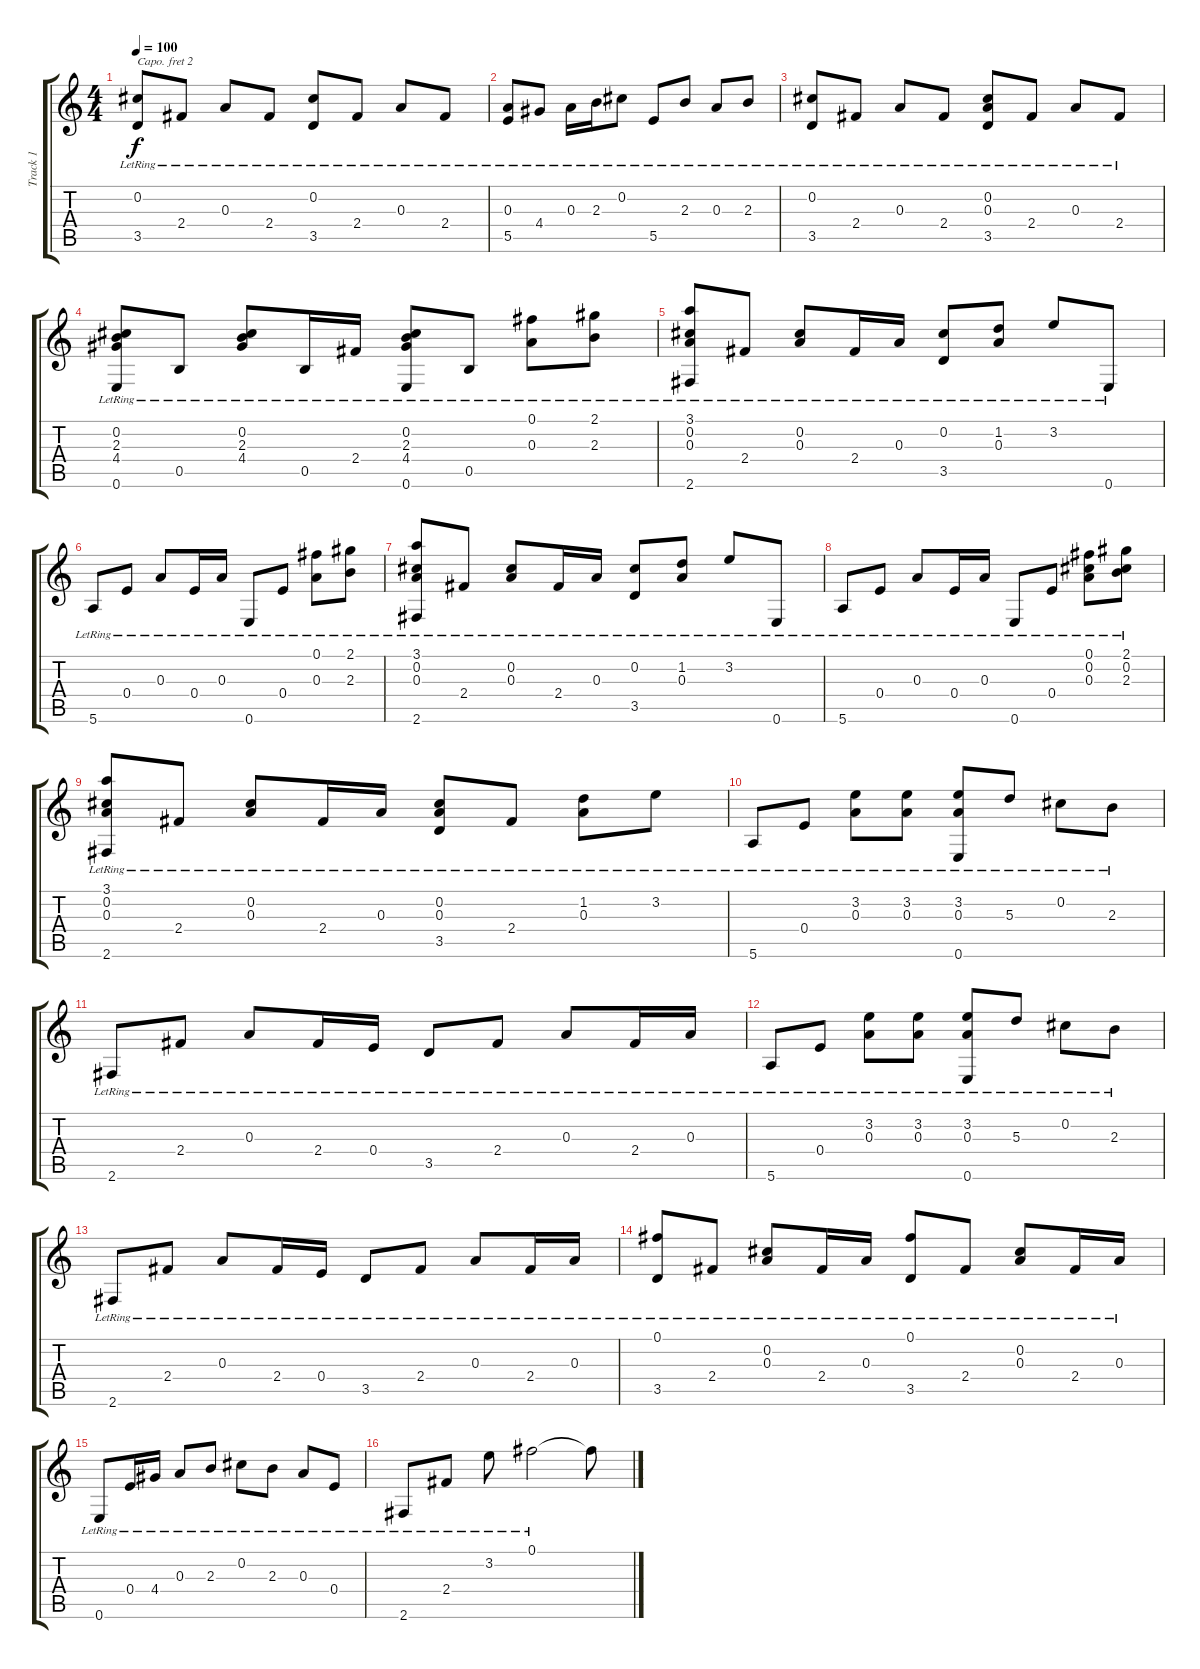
\track ("Track 1" "Track 1") {instrument acousticguitarsteel}
\staff {score tabs}
\capo 2
\tuning (E4 B3 G3 D3 A2 D2) {hide}
\ts (4 4)
\tempo 100
\clef g2
\ks c
(0.2{lr} 3.5{lr}).8{dy f} 2.4{lr}.8 0.3{lr}.8 2.4{lr}.8 (0.2{lr} 3.5{lr}).8 2.4{lr}.8 0.3{lr}.8 2.4{lr}.8 |
(0.3{lr} 5.5{lr}).8 4.4{lr}.8 0.3{lr}.16 2.3{lr}.16 0.2{lr}.8 5.5{lr}.8 2.3{lr}.8 0.3{lr}.8 2.3{lr}.8 |
(0.2{lr} 3.5{lr}).8 2.4{lr}.8 0.3{lr}.8 2.4{lr}.8 (0.2{lr} 0.3{lr} 3.5{lr}).8 2.4{lr}.8 0.3{lr}.8 2.4{lr}.8 |
(0.2{lr} 2.3{lr} 4.4{lr} 0.6{lr}).8 0.5{lr}.8 (0.2{lr} 2.3{lr} 4.4{lr}).8 0.5{lr}.16 2.4{lr}.16 (0.2{lr} 2.3{lr} 4.4{lr} 0.6{lr}).8 0.5{lr}.8 (0.1{lr} 0.3{lr}).8 (2.1{lr} 2.3{lr}).8 |
(3.1{lr} 0.2{lr} 0.3{lr} 2.6{lr}).8 2.4{lr}.8 (0.2{lr} 0.3{lr}).8 2.4{lr}.16 0.3{lr}.16 (0.2{lr} 3.5{lr}).8 (1.2{lr} 0.3{lr}).8 3.2{lr}.8 0.6{lr}.8 |
5.6{lr}.8 0.4{lr}.8 0.3{lr}.8 0.4{lr}.16 0.3{lr}.16 0.6{lr}.8 0.4{lr}.8 (0.1{lr} 0.3{lr}).8 (2.1{lr} 2.3{lr}).8 |
(3.1{lr} 0.2{lr} 0.3{lr} 2.6{lr}).8 2.4{lr}.8 (0.2{lr} 0.3{lr}).8 2.4{lr}.16 0.3{lr}.16 (0.2{lr} 3.5{lr}).8 (1.2{lr} 0.3{lr}).8 3.2{lr}.8 0.6{lr}.8 |
5.6{lr}.8 0.4{lr}.8 0.3{lr}.8 0.4{lr}.16 0.3{lr}.16 0.6{lr}.8 0.4{lr}.8 (0.1{lr} 0.2{lr} 0.3{lr}).8 (2.1{lr} 0.2{lr} 2.3{lr}).8 |
(3.1{lr} 0.2{lr} 0.3{lr} 2.6{lr}).8 2.4{lr}.8 (0.2{lr} 0.3{lr}).8 2.4{lr}.16 0.3{lr}.16 (0.2{lr} 0.3{lr} 3.5{lr}).8 2.4{lr}.8 (1.2{lr} 0.3{lr}).8 3.2{lr}.8 |
5.6{lr}.8 0.4{lr}.8 (3.2{lr} 0.3{lr}).8 (3.2{lr} 0.3{lr}).8 (3.2{lr} 0.3{lr} 0.6{lr}).8 5.3{lr}.8 0.2{lr}.8 2.3{lr}.8 |
2.6{lr}.8 2.4{lr}.8 0.3{lr}.8 2.4{lr}.16 0.4{lr}.16 3.5{lr}.8 2.4{lr}.8 0.3{lr}.8 2.4{lr}.16 0.3{lr}.16 |
5.6{lr}.8 0.4{lr}.8 (3.2{lr} 0.3{lr}).8 (3.2{lr} 0.3{lr}).8 (3.2{lr} 0.3{lr} 0.6{lr}).8 5.3{lr}.8 0.2{lr}.8 2.3{lr}.8 |
2.6{lr}.8 2.4{lr}.8 0.3{lr}.8 2.4{lr}.16 0.4{lr}.16 3.5{lr}.8 2.4{lr}.8 0.3{lr}.8 2.4{lr}.16 0.3{lr}.16 |
(0.1{lr} 3.5{lr}).8 2.4{lr}.8 (0.2{lr} 0.3{lr}).8 2.4{lr}.16 0.3{lr}.16 (0.1{lr} 3.5{lr}).8 2.4{lr}.8 (0.2{lr} 0.3{lr}).8 2.4{lr}.16 0.3{lr}.16 |
0.6{lr}.8 0.4{lr}.16 4.4{lr}.16 0.3{lr}.8 2.3{lr}.8 0.2{lr}.8 2.3{lr}.8 0.3{lr}.8 0.4{lr}.8 |
2.6{lr}.8 2.4{lr}.8 3.2{lr}.8 0.1{lr}.2 0.1{t}.8
